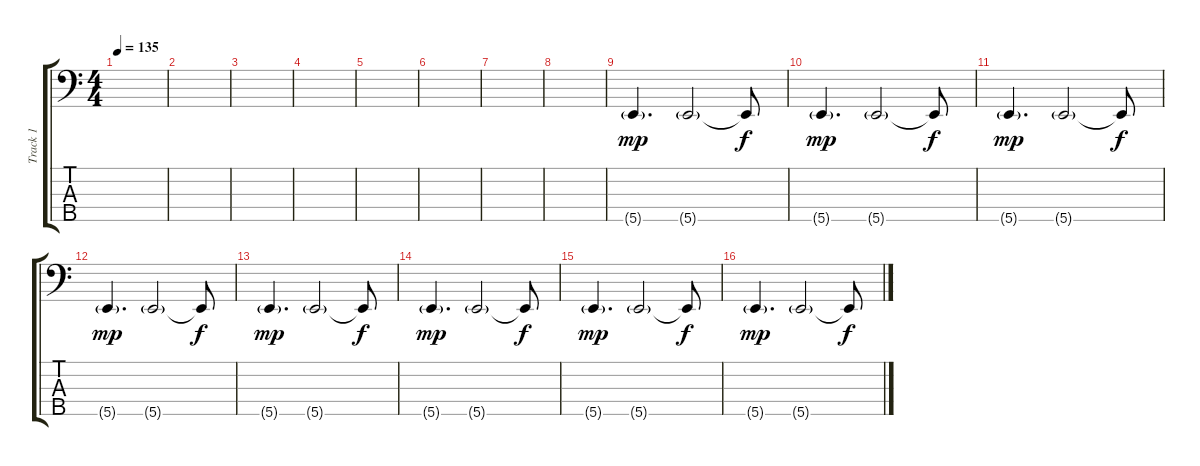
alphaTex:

\track ("Track 1" "Track 1") {instrument synthbass2}
\staff {score tabs}
\tuning (G2 D2 A1 E1 B0) {hide}
\ts (4 4)
\tempo 135
\clef f4
\ks c
|
|
|
|
|
|
|
|
5.5{g}.4{d dy mp} 5.5{g}.2 5.5{t}.8{dy f} |
5.5{g}.4{d dy mp} 5.5{g}.2 5.5{t}.8{dy f} |
5.5{g}.4{d dy mp} 5.5{g}.2 5.5{t}.8{dy f} |
5.5{g}.4{d dy mp} 5.5{g}.2 5.5{t}.8{dy f} |
5.5{g}.4{d dy mp} 5.5{g}.2 5.5{t}.8{dy f} |
5.5{g}.4{d dy mp} 5.5{g}.2 5.5{t}.8{dy f} |
5.5{g}.4{d dy mp} 5.5{g}.2 5.5{t}.8{dy f} |
5.5{g}.4{d dy mp} 5.5{g}.2 5.5{t}.8{dy f}
